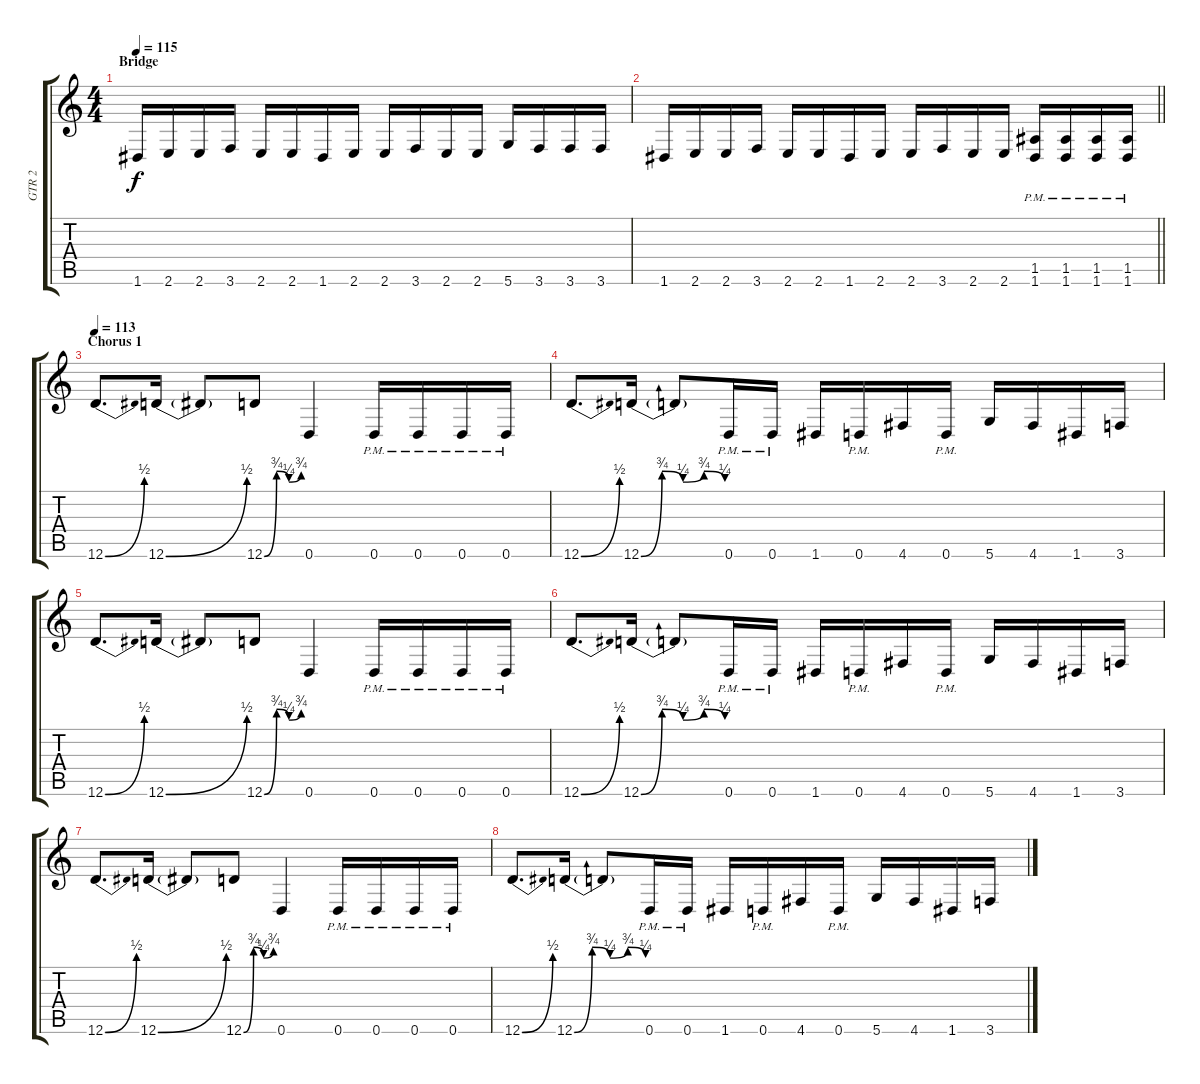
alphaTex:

\track ("GTR 2" "GTR 2") {instrument overdrivenguitar bank 255}
\staff {score tabs}
\tuning (E4 B3 G3 D3 A2 D2) {hide}
\ts (4 4)
\section ("" "Bridge")
\tempo 115
\clef g2
\ks c
1.6.16{dy f} 2.6.16 2.6.16 3.6.16 2.6.16 2.6.16 1.6.16 2.6.16 2.6.16 3.6.16 2.6.16 2.6.16 5.6.16 3.6.16 3.6.16 3.6.16 |
\barLineRight lightlight
1.6.16 2.6.16 2.6.16 3.6.16 2.6.16 2.6.16 1.6.16 2.6.16 2.6.16 3.6.16 2.6.16 2.6.16 (1.5{pm} 1.6{pm}).16 (1.5{pm} 1.6{pm}).16 (1.5{pm} 1.6{pm}).16 (1.5{pm} 1.6{pm}).16 |
\section ("" "Chorus 1")
\tempo 113
12.6{be (bend 0 0 60 2)}.8{d balance 8} 12.6{be (bend 0 0 60 2)}.16 12.6{t}.8 12.6{be (custom 0 0 20 3 40 1 60 3)}.8 0.6.4{balance 16} 0.6{pm}.16 0.6{pm}.16 0.6{pm}.16 0.6{pm}.16 |
12.6{be (bend 0 0 60 2)}.8{d} 12.6{be (custom 0 0 15 3 30 1 45 3 60 1)}.16 12.6{t}.8 0.6{pm}.16 0.6{pm}.16 1.6.16 0.6{pm}.16 4.6.16 0.6{pm}.16 5.6.16 4.6.16 1.6.16 3.6.16 |
12.6{be (bend 0 0 60 2)}.8{d} 12.6{be (bend 0 0 60 2)}.16 12.6{t}.8 12.6{be (custom 0 0 20 3 40 1 60 3)}.8 0.6.4 0.6{pm}.16 0.6{pm}.16 0.6{pm}.16 0.6{pm}.16 |
12.6{be (bend 0 0 60 2)}.8{d} 12.6{be (custom 0 0 15 3 30 1 45 3 60 1)}.16 12.6{t}.8 0.6{pm}.16 0.6{pm}.16 1.6.16 0.6{pm}.16 4.6.16 0.6{pm}.16 5.6.16 4.6.16 1.6.16 3.6.16 |
12.6{be (bend 0 0 60 2)}.8{d} 12.6{be (bend 0 0 60 2)}.16 12.6{t}.8 12.6{be (custom 0 0 20 3 40 1 60 3)}.8 0.6.4 0.6{pm}.16 0.6{pm}.16 0.6{pm}.16 0.6{pm}.16 |
12.6{be (bend 0 0 60 2)}.8{d} 12.6{be (custom 0 0 15 3 30 1 45 3 60 1)}.16 12.6{t}.8 0.6{pm}.16 0.6{pm}.16 1.6.16 0.6{pm}.16 4.6.16 0.6{pm}.16 5.6.16 4.6.16 1.6.16 3.6.16
